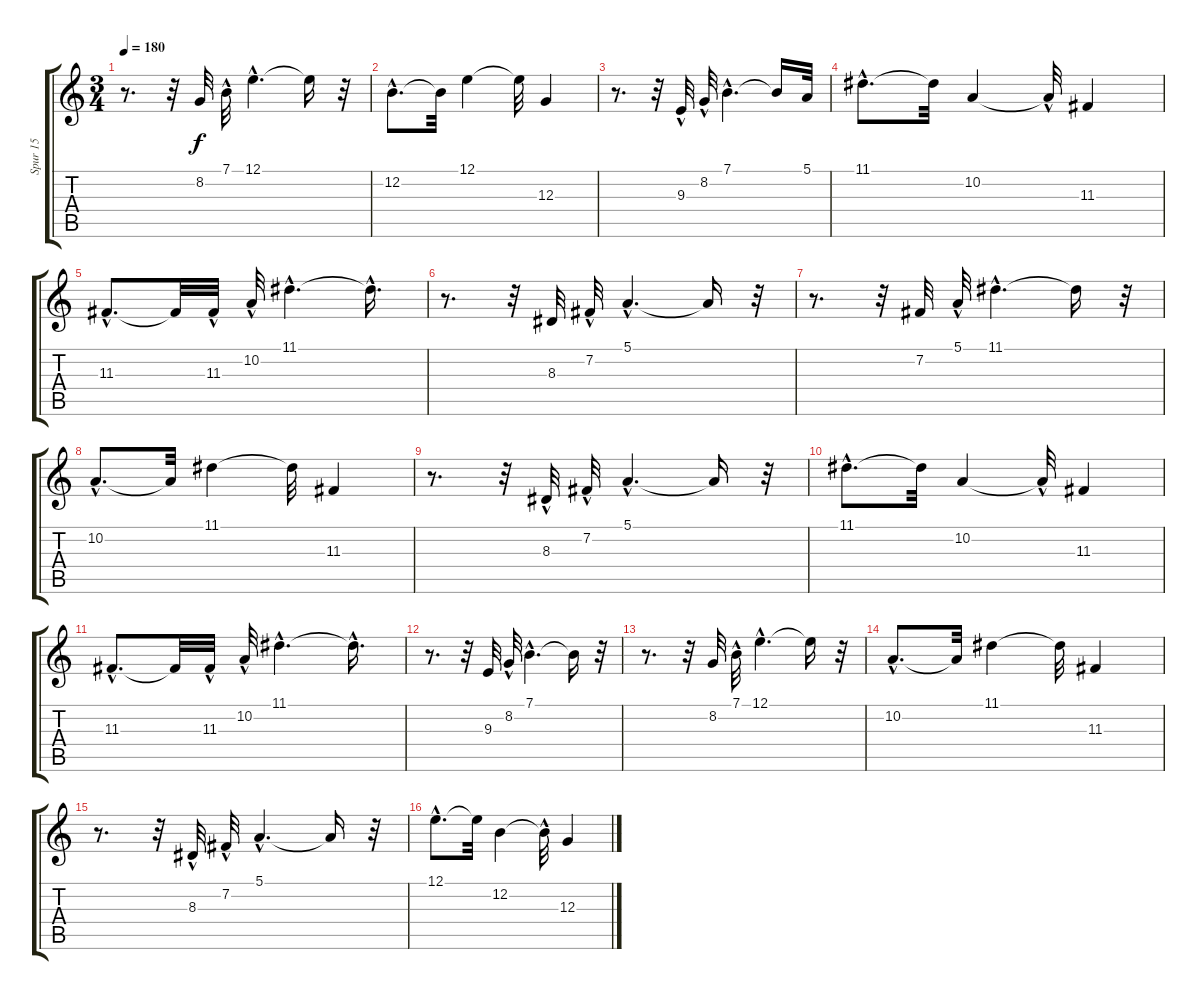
\track ("Spur 15" "Spur 15") {instrument orchestralharp}
\staff {score tabs}
\tuning (E4 B3 G3 D3 A2 E2) {hide}
\ts (3 4)
\tempo 180
\clef g2
\ks c
r.8{d dy f} r.32 8.2.32 7.1{hac}.32 12.1{hac}.4{d} 12.1{t}.16 r.32 |
12.2{hac}.8{d} 12.2{t}.32 12.1.4 12.1{t}.32 12.3.4 |
r.8{d} r.32 9.3{hac}.32 8.2{hac}.32 7.1{hac}.4{d} 7.1{t}.16 5.1.32 |
11.1{hac}.8{d} 11.1{t}.32 10.2.4 10.2{hac t}.32 11.3.4 |
11.3{hac}.8{d} 11.3{t}.32 11.3{hac}.32 10.2{hac}.32 11.1{hac}.4{d} 11.1{hac t}.16{d} |
r.8{d} r.32 8.3.32 7.2{hac}.32 5.1{hac}.4{d} 5.1{t}.16 r.32 |
r.8{d} r.32 7.2.32 5.1{hac}.32 11.1{hac}.4{d} 11.1{t}.16 r.32 |
10.2{hac}.8{d} 10.2{t}.32 11.1.4 11.1{t}.32 11.3.4 |
r.8{d} r.32 8.3{hac}.32 7.2{hac}.32 5.1{hac}.4{d} 5.1{t}.16 r.32 |
11.1{hac}.8{d} 11.1{t}.32 10.2.4 10.2{hac t}.32 11.3.4 |
11.3{hac}.8{d} 11.3{t}.32 11.3{hac}.32 10.2{hac}.32 11.1{hac}.4{d} 11.1{hac t}.16{d} |
r.8{d} r.32 9.3.32 8.2{hac}.32 7.1{hac}.4{d} 7.1{t}.16 r.32 |
r.8{d} r.32 8.2.32 7.1{hac}.32 12.1{hac}.4{d} 12.1{t}.16 r.32 |
10.2{hac}.8{d} 10.2{t}.32 11.1.4 11.1{t}.32 11.3.4 |
r.8{d} r.32 8.3{hac}.32 7.2{hac}.32 5.1{hac}.4{d} 5.1{t}.16 r.32 |
12.1{hac}.8{d} 12.1{t}.32 12.2.4 12.2{hac t}.32 12.3.4
